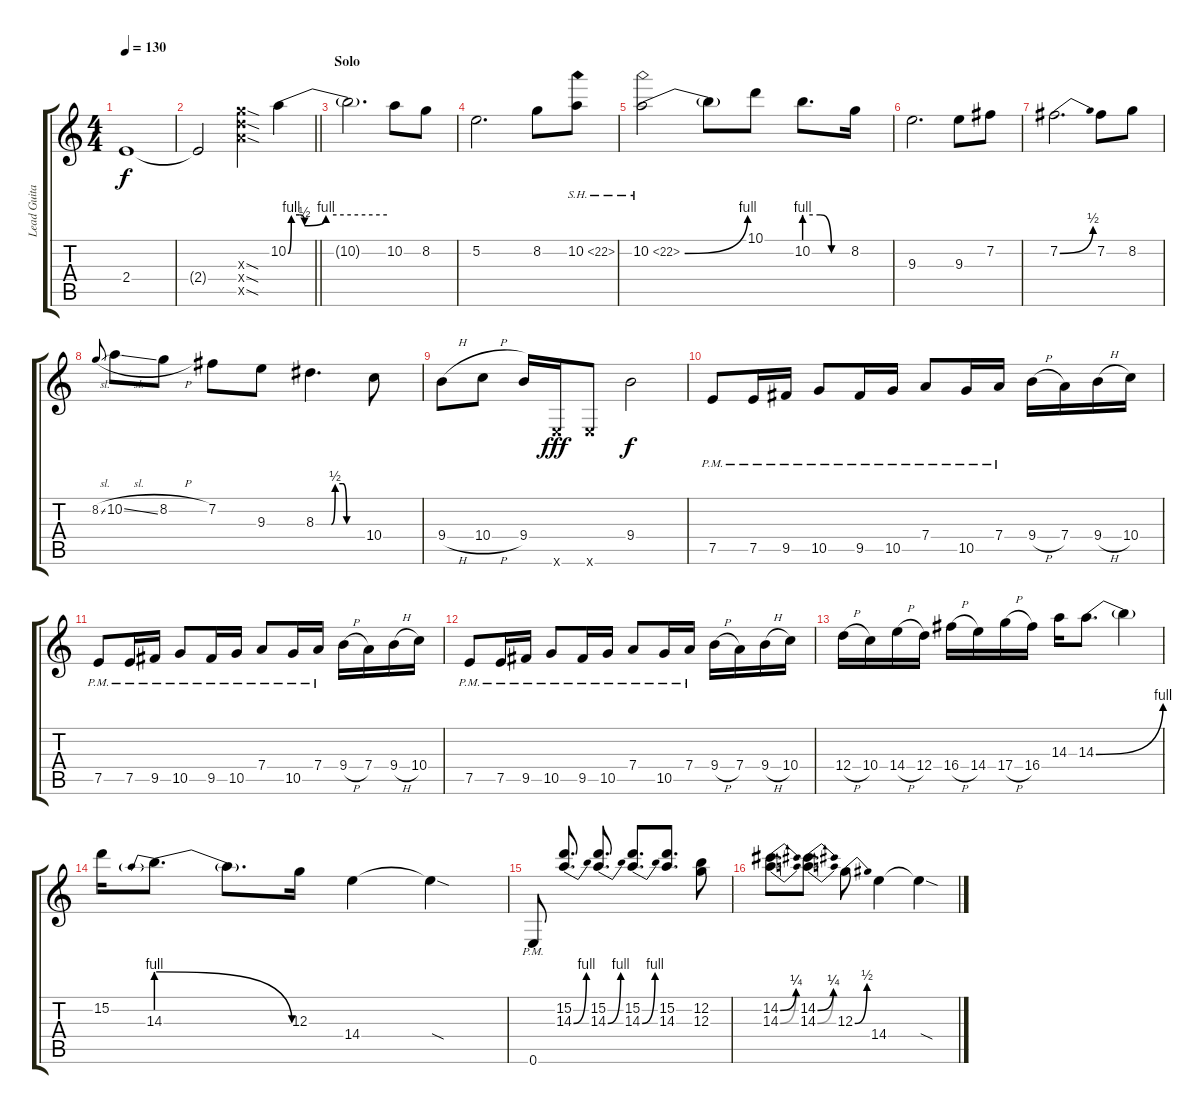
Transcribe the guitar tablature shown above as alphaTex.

\track ("Lead Guitar" "Lead Guita") {instrument distortionguitar}
\staff {score tabs}
\tuning (E4 B3 G3 D3 A2 E2) {hide}
\ts (4 4)
\tempo 130
\clef g2
\ks c
2.4.1{dy f} |
\barLineRight lightlight
2.4{t}.2 (12.3{sod x} 12.4{sod x} 12.5{sod x}).4{volume 16 balance 8} 10.2{be (custom 0 0 2 4 7 4 10 2 23 4 60 4)}.4 |
\section ("" "Solo")
10.2{t}.2{d} 10.2.8 8.2.8 |
5.2.2{d} 8.2.8 10.2{sh 12}.8 |
10.2{be (bend 0 0 60 4) sh 12}.2 10.2{t}.8 10.1.8 10.2{be (custom 0 4 22 4 38 0 60 0)}.8{d} 8.2.16 |
9.3.2{d} 9.3.8 7.2.8 |
7.2{be (bend 0 0 60 2)}.2{d} 7.2.8 8.2.8 |
8.2{sl}.8{gr onbeat} 10.2{sl}.8 8.2{h}.8 7.2.8 9.3.8 8.3{be (custom 0 0 20 0 25 2 35 2 40 0 60 0)}.4{d} 10.4.8 |
9.4{h}.8 10.4{h}.8 9.4.16 0.6{x}.16{dy fff} 0.6{x}.8 9.4.2{dy f} |
7.5{pm}.8 7.5{pm}.16 9.5{pm}.16 10.5{pm}.8 9.5{pm}.16 10.5{pm}.16 7.4{pm}.8 10.5{pm}.16 7.4{pm}.16 9.4{h}.16 7.4.16 9.4{h}.16 10.4.16 |
7.5{pm}.8 7.5{pm}.16 9.5{pm}.16 10.5{pm}.8 9.5{pm}.16 10.5{pm}.16 7.4{pm}.8 10.5{pm}.16 7.4{pm}.16 9.4{h}.16 7.4.16 9.4{h}.16 10.4.16 |
7.5{pm}.8 7.5{pm}.16 9.5{pm}.16 10.5{pm}.8 9.5{pm}.16 10.5{pm}.16 7.4{pm}.8 10.5{pm}.16 7.4{pm}.16 9.4{h}.16 7.4.16 9.4{h}.16 10.4.16 |
12.4{h}.16 10.4.16 14.4{h}.16 12.4.16 16.4{h}.16 14.4.16 17.4{h}.16 16.4.16 14.3.16 14.3{be (bend 0 0 60 4)}.8{d} 14.3{t}.4 |
15.2.16 14.3{be (prebendrelease 0 4 60 0)}.8{d} 14.3{t}.8{d} 12.3.16 14.4.4 14.4{sod t}.4 |
0.6{pm}.8{beam Up beam split} (15.2 14.3{be (bend 0 0 60 4)}).8{d beam Up beam split} (15.2 14.3{be (bend 0 0 60 4)}).8{d beam Up beam split} (15.2 14.3{be (bend 0 0 60 4)}).8{d beam Up} (15.2 14.3).8{d} (12.2 12.3).8 |
(14.2{be (bend 0 0 60 1)} 14.3{be (bend 0 0 60 1)}).8{d} (14.2{be (bend 0 0 60 1)} 14.3{be (bend 0 0 60 1)}).8{d} 12.3{be (bend 0 0 60 2)}.8 14.4.4 14.4{sod t}.4
